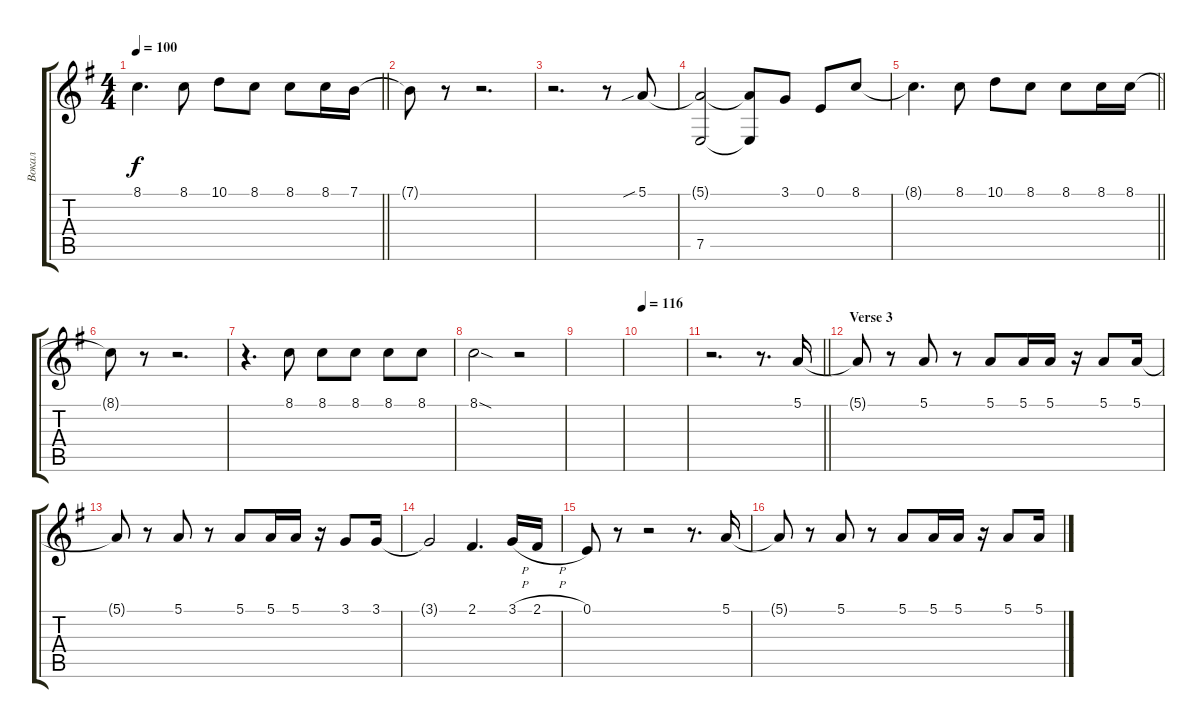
\track ("Вокал" "Вокал") {instrument trumpet}
\staff {score tabs}
\tuning (E4 B3 G3 D3 A2 E2) {hide}
\ts (4 4)
\tempo 100
\clef g2
\barLineRight lightlight
\ks eminor
8.1{t}.4{d dy f} 8.1.8 10.1.8 8.1.8 8.1.8 8.1.16 7.1.16 |
7.1{t}.8 r.8 r.2{d} |
r.2{d} r.8 5.1{sib}.8 |
(5.1{t} 7.5).2 (5.1{t} 7.5{t}).8 3.1.8 0.1.8 8.1.8 |
\barLineRight lightlight
8.1{t}.4{d} 8.1.8 10.1.8 8.1.8 8.1.8 8.1.16 8.1.16 |
8.1{t}.8 r.8 r.2{d} |
r.4{d} 8.1.8 8.1.8 8.1.8 8.1.8 8.1.8 |
8.1{sod}.2 r.2 |
|
\tempo 116
|
\barLineRight lightlight
r.2{d} r.8{d} 5.1.16 |
\section ("" "Verse 3")
5.1{t}.8 r.8 5.1.8 r.8 5.1.8 5.1.16 5.1.16 r.16 5.1.8 5.1.16 |
5.1{t}.8 r.8 5.1.8 r.8 5.1.8 5.1.16 5.1.16 r.16 3.1.8 3.1.16 |
3.1{t}.2 2.1.4{d} 3.1{h}.16 2.1{h}.16 |
0.1.8 r.8 r.2 r.8{d} 5.1.16 |
5.1{t}.8 r.8 5.1.8 r.8 5.1.8 5.1.16 5.1.16 r.16 5.1.8 5.1.16
